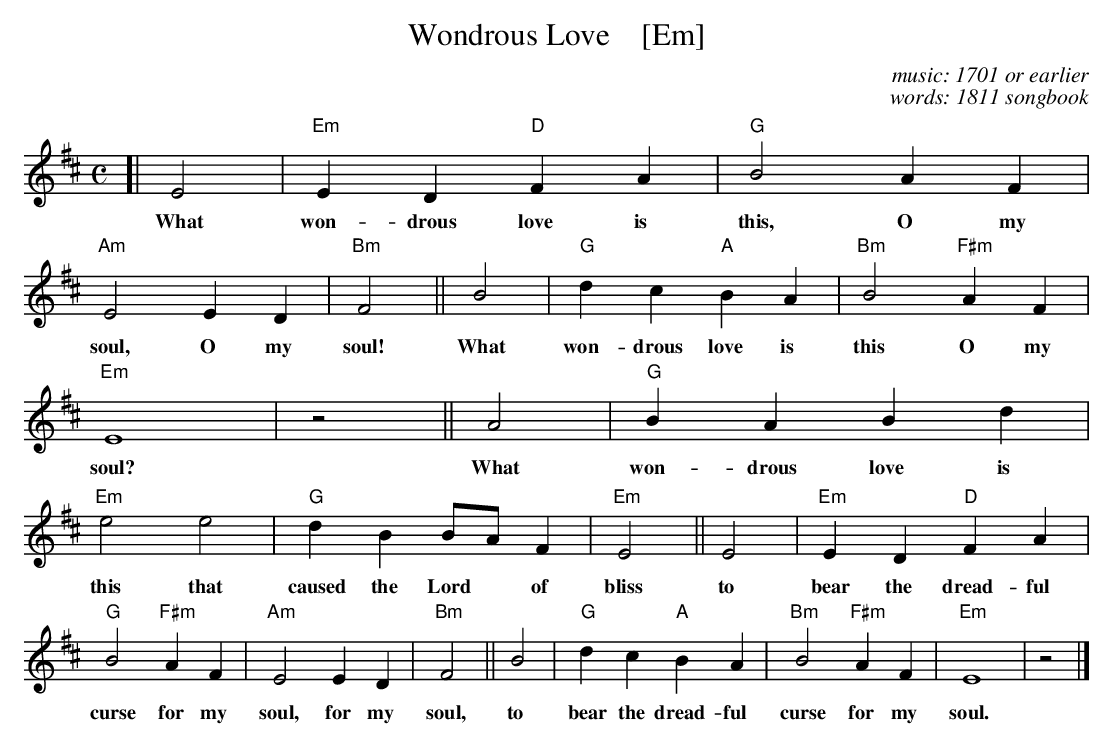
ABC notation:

X:1
T: Wondrous Love    [Em]
C: music: 1701 or earlier
C: words: 1811 songbook
M: C
L: 1/4
K: Edor
[|\
E2 | "Em"ED "D"FA | "G"B2 AF | "Am"E2 ED | "Bm"F2 || B2 | "G"dc "A"BA | "Bm"B2 "F#m"AF |
w: What won-drous love is this, O my soul, O my soul! What won-drous love is this O my
"Em"E4 | z2 || A2 | "G"BA Bd | "Em"e2 e2 | "G"dB B/A/F | "Em"E2 || E2 | "Em"ED "D"FA |
w: soul?  What won-drous love is this that caused the Lord* of bliss to bear the dread-ful
"G"B2 "F#m"AF | "Am"E2 ED | "Bm"F2 || B2 | "G"dc "A"BA | "Bm"B2 "F#m"AF | "Em"E4 | z2 |]
w: curse for my soul, for my soul, to bear the dread-ful curse for my soul.
